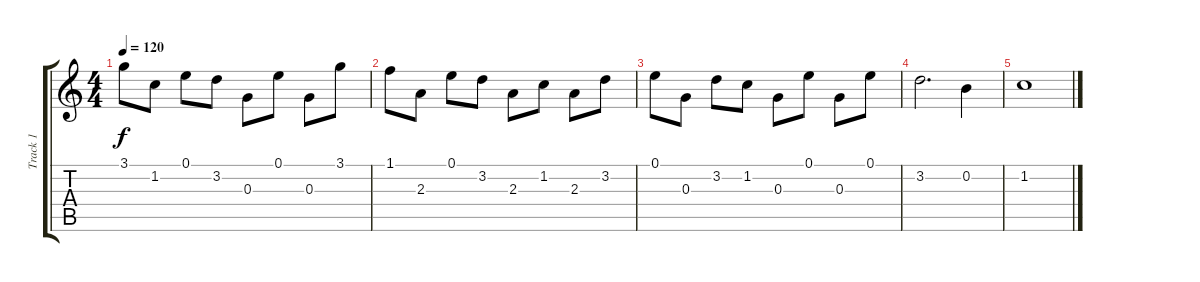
\track ("Track 1" "Track 1") {instrument distortionguitar}
\staff {score tabs}
\tuning (E4 B3 G3 D3 A2 E2) {hide}
\ts (4 4)
\tempo 120
\clef g2
\ks c
3.1.8{dy f} 1.2.8 0.1.8 3.2.8 0.3.8 0.1.8 0.3.8 3.1.8 |
1.1.8 2.3.8 0.1.8 3.2.8 2.3.8 1.2.8 2.3.8 3.2.8 |
0.1.8 0.3.8 3.2.8 1.2.8 0.3.8 0.1.8 0.3.8 0.1.8 |
3.2.2{d} 0.2.4 |
1.2.1
